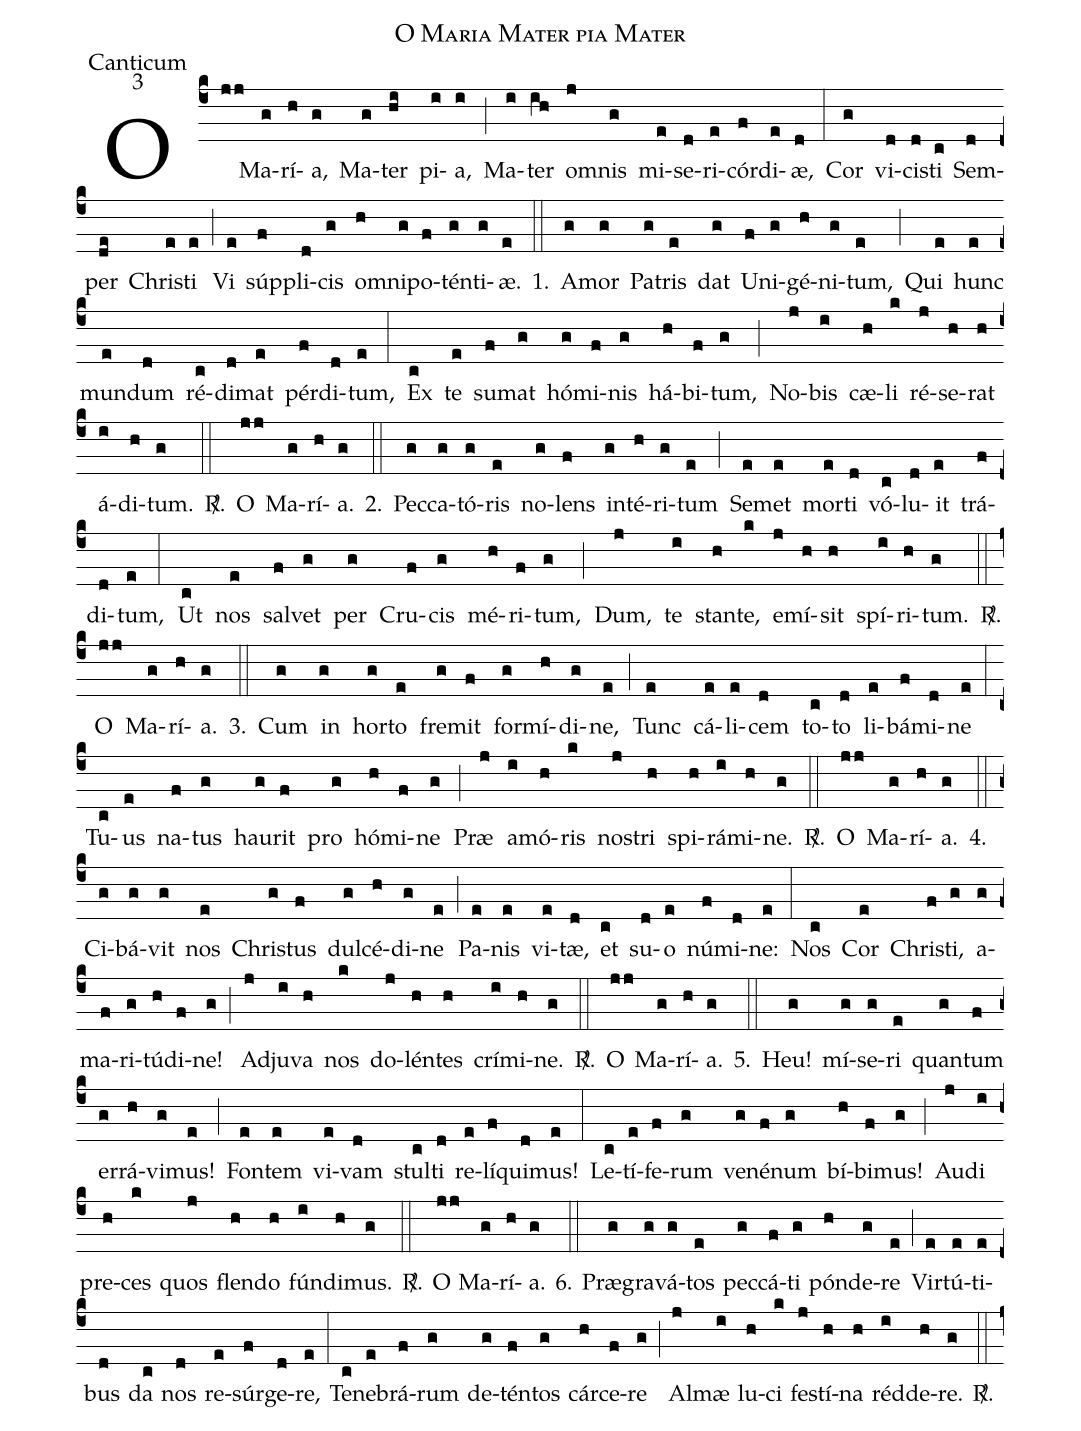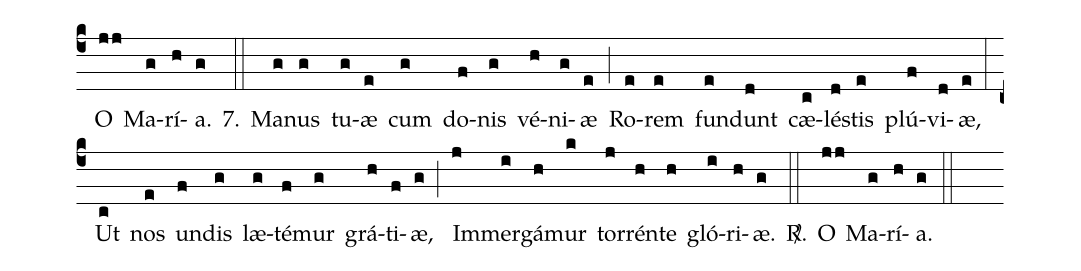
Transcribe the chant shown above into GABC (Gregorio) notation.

name:O Maria Mater pia Mater;
office-part:Canticum;
mode:3;
%%
(c4) O(jj) Ma(g)rí(h)a,(g) Ma(g)ter(hi) pi(i)a,(i) (;) Ma(i)ter(ih) o(j)mnis(g) mi(e)se(d)ri(e)cór(f)di(e)æ,(d) (:) Cor(g) vi(d)ci(d)sti(c) Sem(d)per(de) Chri(e)sti(e) (;) Vi(e) súp(f)pli(d)cis(g) o(h)mni(g)po(f)tén(g)ti(g)æ.(e) 1.(::) A(g)mor(g) Pa(g)tris(e) dat(g) U(f)ni(g)gé(h)ni(g)tum,(e) (;) Qui(e) hunc(e) mun(e)dum(d) ré(c)di(d)mat(e) pér(f)di(d)tum,(e) (:) Ex(c) te(e) su(f)mat(g) hó(g)mi(f)nis(g) há(h)bi(f)tum,(g) (;) No(j)bis(i) cæ(h)li(k) ré(j)se(h)rat(h) á(i)di(h)tum.(g) <sp>R/</sp>.(::) O(jj) Ma(g)rí(h)a.(g) 2.(::) Pec(g)ca(g)tó(g)ris(e) no(g)lens(f) in(g)té(h)ri(g)tum(e) (;) Se(e)met(e) mor(e)ti(d) vó(c)lu(d)it(e) trá(f)di(d)tum,(e) (:) Ut(c) nos(e) sal(f)vet(g) per(g) Cru(f)cis(g) mé(h)ri(f)tum,(g) (;) Dum,(j) te(i) stan(h)te,(k) e(j)mí(h)sit(h) spí(i)ri(h)tum.(g) <sp>R/</sp>.(::) O(jj) Ma(g)rí(h)a.(g) 3.(::) Cum(g) in(g) hor(g)to(e) fre(g)mit(f) for(g)mí(h)di(g)ne,(e) (;) Tunc(e) cá(e)li(e)cem(d) to(c)to(d) li(e)bá(f)mi(d)ne(e) (:) Tu(c)us(e) na(f)tus(g) hau(g)rit(f) pro(g) hó(h)mi(f)ne(g) (;) Præ(j) a(i)mó(h)ris(k) no(j)stri(h) spi(h)rá(i)mi(h)ne.(g) <sp>R/</sp>.(::) O(jj) Ma(g)rí(h)a.(g) 4.(::) Ci(g)bá(g)vit(g) nos(e) Chri(g)stus(f) dul(g)cé(h)di(g)ne(e) (;) Pa(e)nis(e) vi(e)tæ,(d) et(c) su(d)o(e) nú(f)mi(d)ne:(e) (:) Nos(c) Cor(e) Chri(f)sti,(g) a(g)ma(f)ri(g)tú(h)di(f)ne!(g) (;) Ad(j)ju(i)va(h) nos(k) do(j)lén(h)tes(h) crí(i)mi(h)ne.(g) <sp>R/</sp>.(::) O(jj) Ma(g)rí(h)a.(g) 5.(::) Heu!(g) mí(g)se(g)ri(e) quan(g)tum(f) er(g)rá(h)vi(g)mus!(e) (;) Fon(e)tem(e) vi(e)vam(d) stul(c)ti(d) re(e)lí(f)qui(d)mus!(e) (:) Le(c)tí(e)fe(f)rum(g) ve(g)né(f)num(g) bí(h)bi(f)mus!(g) (;) Au(j)di(i) pre(h)ces(k) quos(j) flen(h)do(h) fún(i)di(h)mus.(g) <sp>R/</sp>.(::) O(jj) Ma(g)rí(h)a.(g) 6.(::) Præ(g)gra(g)vá(g)tos(e) pec(g)cá(f)ti(g) pón(h)de(g)re(e) (;) Vir(e)tú(e)ti(e)bus(d) da(c) nos(d) re(e)súr(f)ge(d)re,(e) (:) Te(c)ne(e)brá(f)rum(g) de(g)tén(f)tos(g) cár(h)ce(f)re(g) (;) Al(j)mæ(i) lu(h)ci(k) fe(j)stí(h)na(h) réd(i)de(h)re.(g) <sp>R/</sp>.(::) O(jj) Ma(g)rí(h)a.(g) 7.(::) Ma(g)nus(g) tu(g)æ(e) cum(g) do(f)nis(g) vé(h)ni(g)æ(e) (;) Ro(e)rem(e) fun(e)dunt(d) cæ(c)lé(d)stis(e) plú(f)vi(d)æ,(e) (:) Ut(c) nos(e) un(f)dis(g) læ(g)té(f)mur(g) grá(h)ti(f)æ,(g) (;) Im(j)mer(i)gá(h)mur(k) tor(j)rén(h)te(h) gló(i)ri(h)æ.(g) <sp>R/</sp>.(::) O(jj) Ma(g)rí(h)a.(g) (::)
